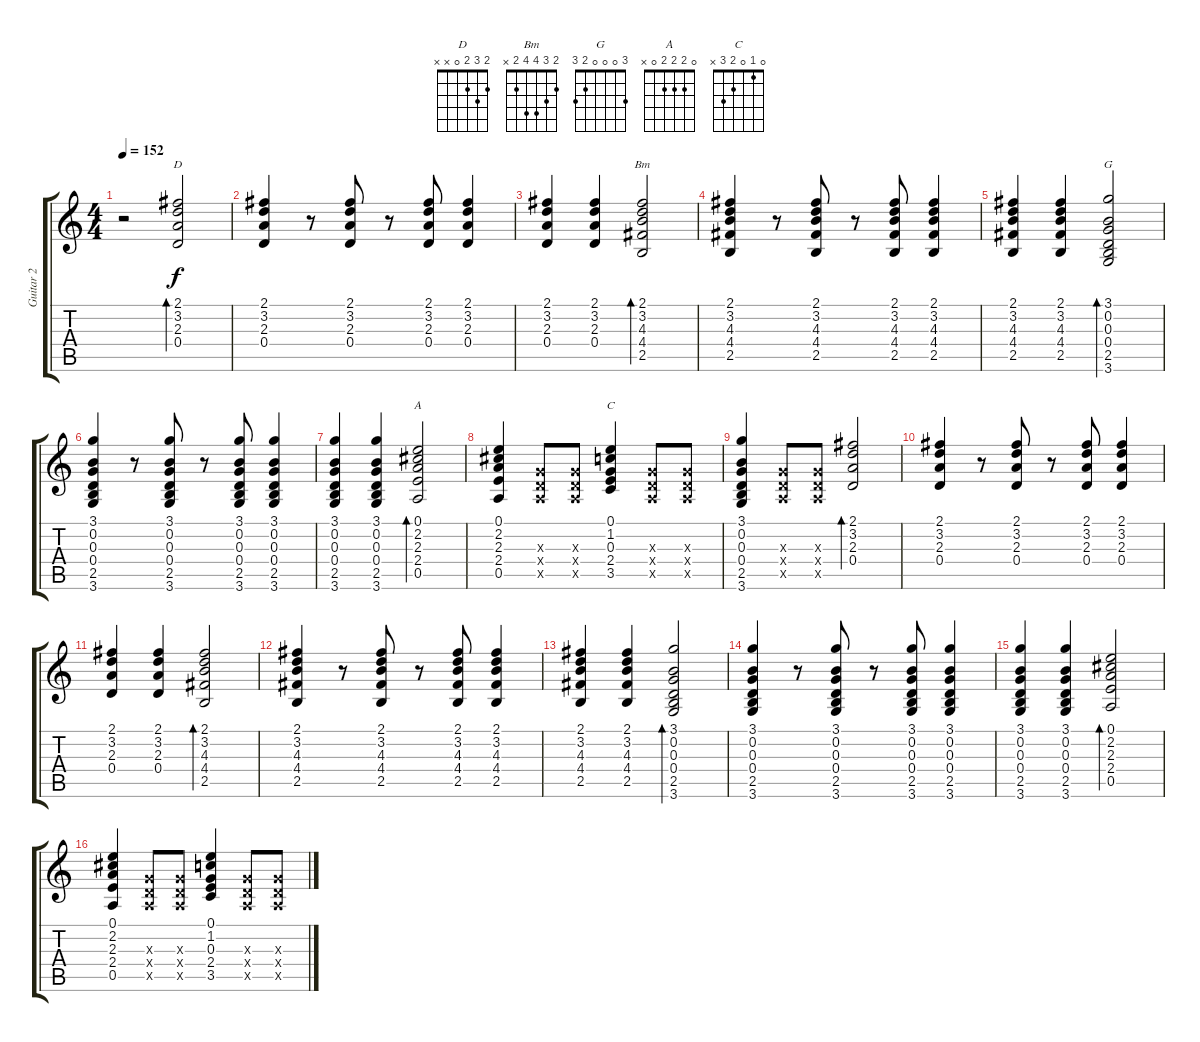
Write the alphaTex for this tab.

\track ("Guitar 2" "Guitar 2") {instrument electricguitarclean}
\staff {score tabs}
\tuning (E4 B3 G3 D3 A2 E2) {hide}
\chord ("D" 2 3 2 0 x x)
\chord ("Bm" 2 3 4 4 2 x)
\chord ("G" 3 0 0 0 2 3)
\chord ("A" 0 2 2 2 0 x)
\chord ("C" 0 1 0 2 3 x)
\ts (4 4)
\tempo 152
\clef g2
\ks c
r.2{dy f} (2.1 3.2 2.3 0.4).2{bd 240 ch "D"} |
(2.1 3.2 2.3 0.4).4 r.8 (2.1 3.2 2.3 0.4).8 r.8 (2.1 3.2 2.3 0.4).8 (2.1 3.2 2.3 0.4).4 |
(2.1 3.2 2.3 0.4).4 (2.1 3.2 2.3 0.4).4 (2.1 3.2 4.3 4.4 2.5).2{bd 240 ch "Bm"} |
(2.1 3.2 4.3 4.4 2.5).4 r.8 (2.1 3.2 4.3 4.4 2.5).8 r.8 (2.1 3.2 4.3 4.4 2.5).8 (2.1 3.2 4.3 4.4 2.5).4 |
(2.1 3.2 4.3 4.4 2.5).4 (2.1 3.2 4.3 4.4 2.5).4 (3.1 0.2 0.3 0.4 2.5 3.6).2{bd 240 ch "G"} |
(3.1 0.2 0.3 0.4 2.5 3.6).4 r.8 (3.1 0.2 0.3 0.4 2.5 3.6).8 r.8 (3.1 0.2 0.3 0.4 2.5 3.6).8 (3.1 0.2 0.3 0.4 2.5 3.6).4 |
(3.1 0.2 0.3 0.4 2.5 3.6).4 (3.1 0.2 0.3 0.4 2.5 3.6).4 (0.1 2.2 2.3 2.4 0.5).2{bd 240 ch "A"} |
(0.1 2.2 2.3 2.4 0.5).4 (0.3{x} 0.4{x} 0.5{x}).8 (0.3{x} 0.4{x} 0.5{x}).8 (0.1 1.2 0.3 2.4 3.5).4{ch "C"} (0.3{x} 0.4{x} 0.5{x}).8 (0.3{x} 0.4{x} 0.5{x}).8 |
(3.1 0.2 0.3 0.4 2.5 3.6).4 (0.3{x} 0.4{x} 0.5{x}).8 (0.3{x} 0.4{x} 0.5{x}).8 (2.1 3.2 2.3 0.4).2{bd 240} |
(2.1 3.2 2.3 0.4).4 r.8 (2.1 3.2 2.3 0.4).8 r.8 (2.1 3.2 2.3 0.4).8 (2.1 3.2 2.3 0.4).4 |
(2.1 3.2 2.3 0.4).4 (2.1 3.2 2.3 0.4).4 (2.1 3.2 4.3 4.4 2.5).2{bd 240} |
(2.1 3.2 4.3 4.4 2.5).4 r.8 (2.1 3.2 4.3 4.4 2.5).8 r.8 (2.1 3.2 4.3 4.4 2.5).8 (2.1 3.2 4.3 4.4 2.5).4 |
(2.1 3.2 4.3 4.4 2.5).4 (2.1 3.2 4.3 4.4 2.5).4 (3.1 0.2 0.3 0.4 2.5 3.6).2{bd 240} |
(3.1 0.2 0.3 0.4 2.5 3.6).4 r.8 (3.1 0.2 0.3 0.4 2.5 3.6).8 r.8 (3.1 0.2 0.3 0.4 2.5 3.6).8 (3.1 0.2 0.3 0.4 2.5 3.6).4 |
(3.1 0.2 0.3 0.4 2.5 3.6).4 (3.1 0.2 0.3 0.4 2.5 3.6).4 (0.1 2.2 2.3 2.4 0.5).2{bd 240} |
(0.1 2.2 2.3 2.4 0.5).4 (0.3{x} 0.4{x} 0.5{x}).8 (0.3{x} 0.4{x} 0.5{x}).8 (0.1 1.2 0.3 2.4 3.5).4 (0.3{x} 0.4{x} 0.5{x}).8 (0.3{x} 0.4{x} 0.5{x}).8
